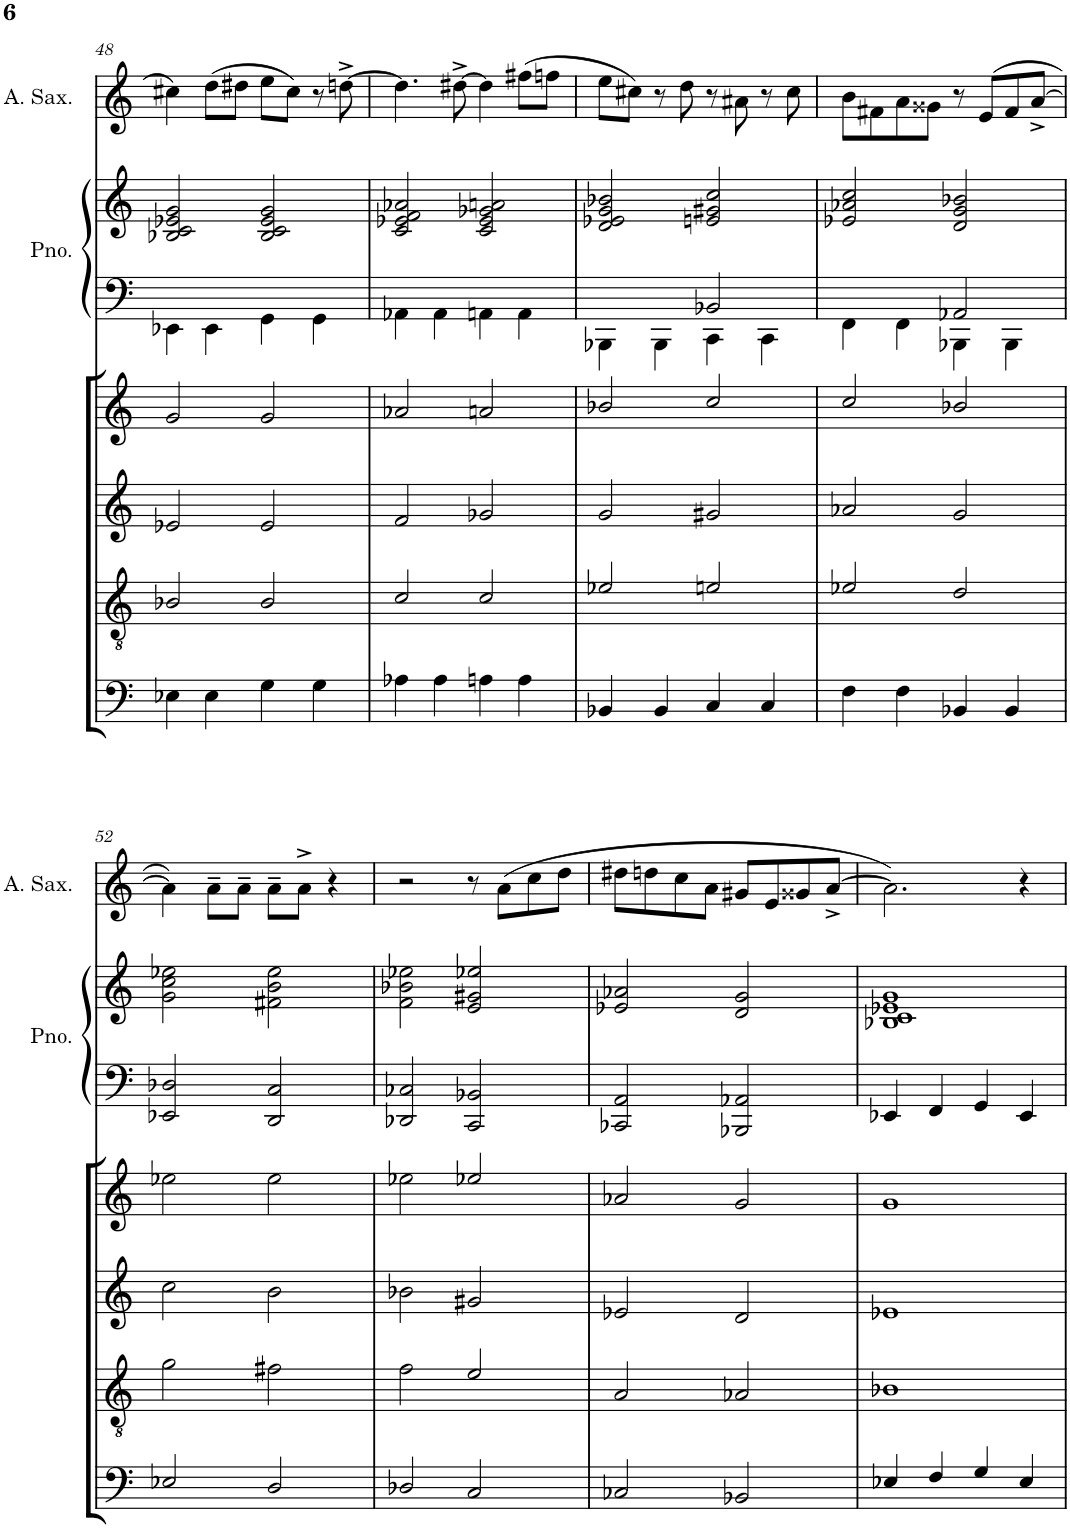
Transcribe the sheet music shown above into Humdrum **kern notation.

**kern	**kern	**kern	**kern	**kern	**kern	**kern
*part6	*part5	*part4	*part3	*part2	*part2	*part1
*staff7	*staff6	*staff5	*staff4	*staff3	*staff2	*staff1
*I"Violoncello	*I"Viola	*I"Violin II	*I"Violin I	*I"Piano	*	*I"Alto Saxophone
*I'Vc	*I'Vla	*I'Vln	*I'Vln	*I'Pno.	*	*I'A. Sax.
!!LO:PB:g=z
*clefF4	*clefGv2	*clefG2	*clefG2	*clefF4	*clefG2	*clefG2
*	*	*	*	*	*	*ITrd5c9
*k[]	*k[]	*k[]	*k[]	*k[]	*k[]	*k[]
*M4/4	*M4/4	*M4/4	*M4/4	*M4/4	*M4/4	*M4/4
*met(c)	*met(c)	*met(c)	*met(c)	*met(c)	*met(c)	*met(c)
=48	=48	=48	=48	=48	=48	=48
4E-X\	2B-X/	2e-X/	2g/	4EE-X\	2B-X/ 2c/ 2e-X/ 2g/	4cc#X\
4E-\	.	.	.	4EE-\	.	(8dd\L
.	.	.	.	.	.	8dd#X\J
4G\	2B-/	2e-/	2g/	4GG\	2B-/ 2c/ 2e-/ 2g/	8ee\L
.	.	.	.	.	.	8cc#\J)
4G\	.	.	.	4GG\	.	8r
.	.	.	.	.	.	[8ddn^\
=49	=49	=49	=49	=49	=49	=49
4A-X\	2c/	2f/	2a-X/	4AA-X\	2c/ 2e-X/ 2f/ 2a-X/	4.dd\]
4A-\	.	.	.	4AA-\	.	.
.	.	.	.	.	.	[8dd#X^\
4An\	2c/	2g-X/	2an/	4AAn\	2c/ 2e-/ 2g-X/ 2an/	4dd#\]
4A\	.	.	.	4AA\	.	(8ff#X\L
.	.	.	.	.	.	8ffn\J
=50	=50	=50	=50	=50	=50	=50
*	*	*	*	*^	*	*
4BB-X/	2e-X/	2g/	2b-X/	2ryy	4BBB-X\	2d/ 2e-X/ 2g/ 2b-X/	8ee\L
.	.	.	.	.	.	.	8cc#X\J)
4BB-/	.	.	.	.	4BBB-\	.	8r
.	.	.	.	.	.	.	8dd\
4C/	2en/	2g#X/	2cc/	2BB-X/	4CC\	2en/ 2g#X/ 2cc/	8r
.	.	.	.	.	.	.	8a#X\
4C/	.	.	.	.	4CC\	.	8r
.	.	.	.	.	.	.	8cc#\
=51	=51	=51	=51	=51	=51	=51	=51
4F\	2e-X/	2a-X/	2cc/	2ryy	4FF\	2e-X/ 2a-X/ 2cc/	8b\L
.	.	.	.	.	.	.	8f#X\
4F\	.	.	.	.	4FF\	.	8a\
.	.	.	.	.	.	.	8g##X\J
4BB-X/	2d/	2g/	2b-X/	2AA-X/	4BBB-X\	2d/ 2g/ 2b-X/	8r
.	.	.	.	.	.	.	(8e/L
4BB-/	.	.	.	.	4BBB-\	.	8f#/
.	.	.	.	.	.	.	[8a^/J
*	*	*	*	*v	*v	*	*
!!LO:LB:g=z
=52	=52	=52	=52	=52	=52	=52
2E-X/	2g\	2cc\	2ee-X\	2EE-X/ 2D-X/	2g\ 2cc\ 2ee-X\	4a\])
.	.	.	.	.	.	8a~\L
.	.	.	.	.	.	8a~\J
2D/	2f#X\	2b\	2ee-\	2DD/ 2C/	2f#X\ 2b\ 2ee-\	8a~\L
.	.	.	.	.	.	8a^\J
.	.	.	.	.	.	4r
=53	=53	=53	=53	=53	=53	=53
2D-X/	2f\	2b-X\	2ee-X\	2DD-X/ 2C-X/	2f\ 2b-X\ 2ee-X\	2r
2C/	2e/	2g#X/	2ee-X/	2CC/ 2BB-X/	2e/ 2g#X/ 2ee-X/	8r
.	.	.	.	.	.	(8a\L
.	.	.	.	.	.	8cc\
.	.	.	.	.	.	8dd\J
=54	=54	=54	=54	=54	=54	=54
2C-X/	2A/	2e-X/	2a-X/	2CC-X/ 2AA/	2e-X/ 2a-X/	8dd#X\L
.	.	.	.	.	.	8ddn\
.	.	.	.	.	.	8cc\
.	.	.	.	.	.	8a\J
2BB-X/	2A-X/	2d/	2g/	2BBB-X/ 2AA-X/	2d/ 2g/	8g#X/L
.	.	.	.	.	.	8e/
.	.	.	.	.	.	8g##X/
.	.	.	.	.	.	[8a^/J
=55	=55	=55	=55	=55	=55	=55
4E-X/	1B-X	1e-X	1g	4EE-X/	1B-X 1c 1e-X 1g	2.a\])
4F/	.	.	.	4FF/	.	.
4G/	.	.	.	4GG/	.	.
4E-/	.	.	.	4EE-/	.	4r
=	=	=	=	=	=	=
*-	*-	*-	*-	*-	*-	*-
